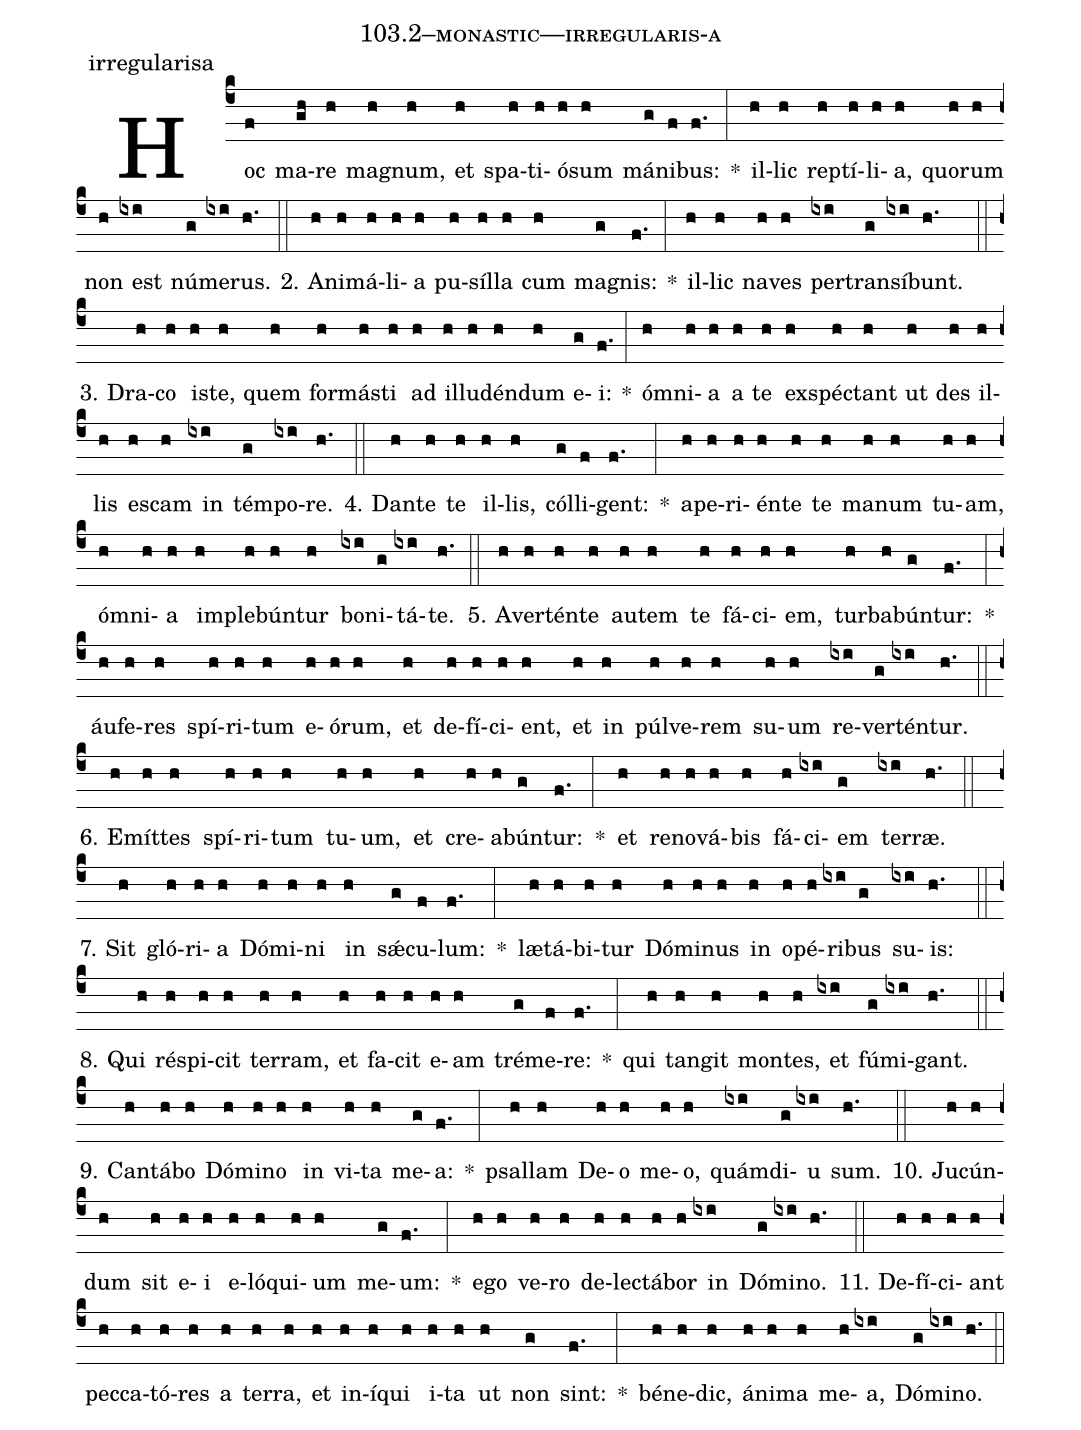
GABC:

name: 103.2--monastic---irregularis-a;
annotation: irregularisa;
%%
(c4)Hoc(f) ma(gh)re(h) ma(h)gnum,(h) et(h) spa(h)ti(h)ó(h)sum(h) má(g)ni(f)bus:(f.) *(:) il(h)lic(h) rep(h)tí(h)li(h)a,(h) quo(h)rum(h) non(h) est(ixi) nú(g)me(ixi)rus.(h.) (::)
2. A(h)ni(h)má(h)li(h)a(h) pu(h)síl(h)la(h) cum(h) ma(g)gnis:(f.) *(:) il(h)lic(h) na(h)ves(h) per(ixi)trans(g)í(ixi)bunt.(h.) (::)
3. Dra(h)co(h) is(h)te,(h) quem(h) for(h)más(h)ti(h) ad(h) il(h)lu(h)dén(h)dum(h) e(g)i:(f.) *(:) óm(h)ni(h)a(h) a(h) te(h) ex(h)spéc(h)tant(h) ut(h) des(h) il(h)lis(h) es(h)cam(h) in(ixi) tém(g)po(ixi)re.(h.) (::)
4. Dan(h)te(h) te(h) il(h)lis,(h) cól(g)li(f)gent:(f.) *(:) a(h)pe(h)ri(h)én(h)te(h) te(h) ma(h)num(h) tu(h)am,(h) óm(h)ni(h)a(h) im(h)ple(h)bún(h)tur(h) bo(ixi)ni(g)tá(ixi)te.(h.) (::)
5. A(h)ver(h)tén(h)te(h) au(h)tem(h) te(h) fá(h)ci(h)em,(h) tur(h)ba(h)bún(g)tur:(f.) *(:) áu(h)fe(h)res(h) spí(h)ri(h)tum(h) e(h)ó(h)rum,(h) et(h) de(h)fí(h)ci(h)ent,(h) et(h) in(h) púl(h)ve(h)rem(h) su(h)um(h) re(ixi)ver(g)tén(ixi)tur.(h.) (::)
6. E(h)mít(h)tes(h) spí(h)ri(h)tum(h) tu(h)um,(h) et(h) cre(h)a(h)bún(g)tur:(f.) *(:) et(h) re(h)no(h)vá(h)bis(h) fá(h)ci(ixi)em(g) ter(ixi)ræ.(h.) (::)
7. Sit(h) gló(h)ri(h)a(h) Dó(h)mi(h)ni(h) in(h) sǽ(g)cu(f)lum:(f.) *(:) læ(h)tá(h)bi(h)tur(h) Dó(h)mi(h)nus(h) in(h) o(h)pé(h)ri(ixi)bus(g) su(ixi)is:(h.) (::)
8. Qui(h) ré(h)spi(h)cit(h) ter(h)ram,(h) et(h) fa(h)cit(h) e(h)am(h) tré(g)me(f)re:(f.) *(:) qui(h) tan(h)git(h) mon(h)tes,(h) et(ixi) fú(g)mi(ixi)gant.(h.) (::)
9. Can(h)tá(h)bo(h) Dó(h)mi(h)no(h) in(h) vi(h)ta(h) me(g)a:(f.) *(:) psal(h)lam(h) De(h)o(h) me(h)o,(h) quám(ixi)di(g)u(ixi) sum.(h.) (::)
10. Ju(h)cún(h)dum(h) sit(h) e(h)i(h) e(h)ló(h)qui(h)um(h) me(g)um:(f.) *(:) e(h)go(h) ve(h)ro(h) de(h)lec(h)tá(h)bor(h) in(ixi) Dó(g)mi(ixi)no.(h.) (::)
11. De(h)fí(h)ci(h)ant(h) pec(h)ca(h)tó(h)res(h) a(h) ter(h)ra,(h) et(h) in(h)í(h)qui(h) i(h)ta(h) ut(h) non(g) sint:(f.) *(:) bé(h)ne(h)dic,(h) á(h)ni(h)ma(h) me(h)a,(ixi) Dó(g)mi(ixi)no.(h.) (::)
